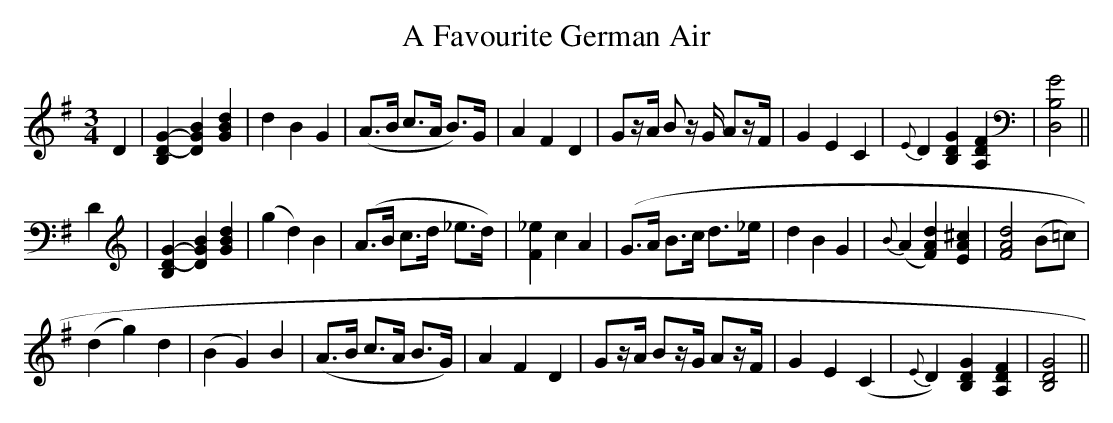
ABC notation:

X:1
T:Favourite German Air, A
M:3/4
L:1/8
K:G
D2|[B,2D2G2]-[D2G2B2] [G2B2d2]|d2B2G2|(A>B c>A B>)G|A2F2D2|Gz/A/ Bz/ G/ Az/F/|G2E2C2|{E}D2 [B,2D2G2][A,2D2F2]|[B,4D,4G4]||
D2|[B,2D2G2]-[D2G2B2] [G2B2d2]|(g2d2)B2|(A>B c>d _e>d)|[F2_e2]c2A2|(G>A B>c d>_e_)|d2B2G2|{B}(A2[F2A2d2])[E2A2^c2]|[F4A4d4](B=c)|
(d2g2)d2|(B2G2)B2|(A>B c>A B>G)|A2F2D2|Gz/A/ Bz/G/ Az/F/|G2E2(C2|{E}D2)[B,2D2G2][A,2D2F2]|[B,4D4G4]||
